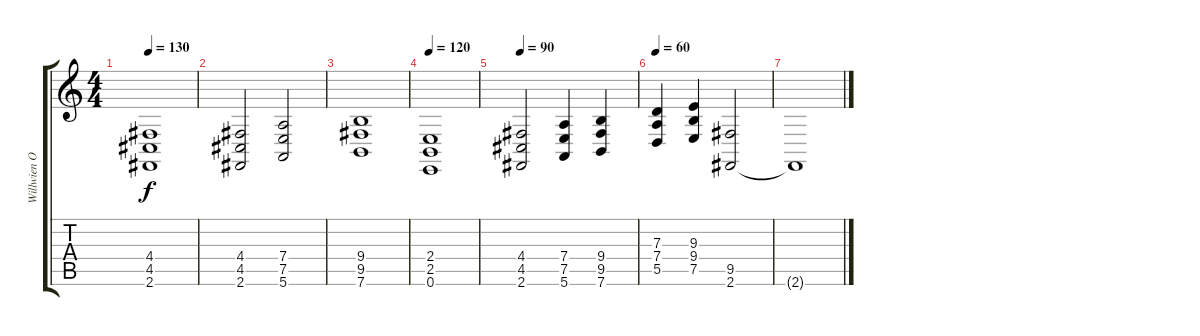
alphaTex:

\track ("Willwien Orfeus (Keyboard Master)" "Willwien O") {instrument stringensemble1}
\staff {score tabs}
\tuning (E4 B3 G3 D3 A2 E2) {hide}
\ts (4 4)
\tempo 130
\clef g2
\ks c
(4.4 4.5 2.6).1{dy f} |
(4.4 4.5 2.6).2 (7.4 7.5 5.6).2 |
(9.4 9.5 7.6).1 |
\tempo 120
(2.4 2.5 0.6).1 |
\tempo 90
(4.4 4.5 2.6).2 (7.4 7.5 5.6).4 (9.4 9.5 7.6).4 |
\tempo 60
(7.3 7.4 5.5).4 (9.3 9.4 7.5).4 (9.5 2.6).2 |
2.6{t}.1
